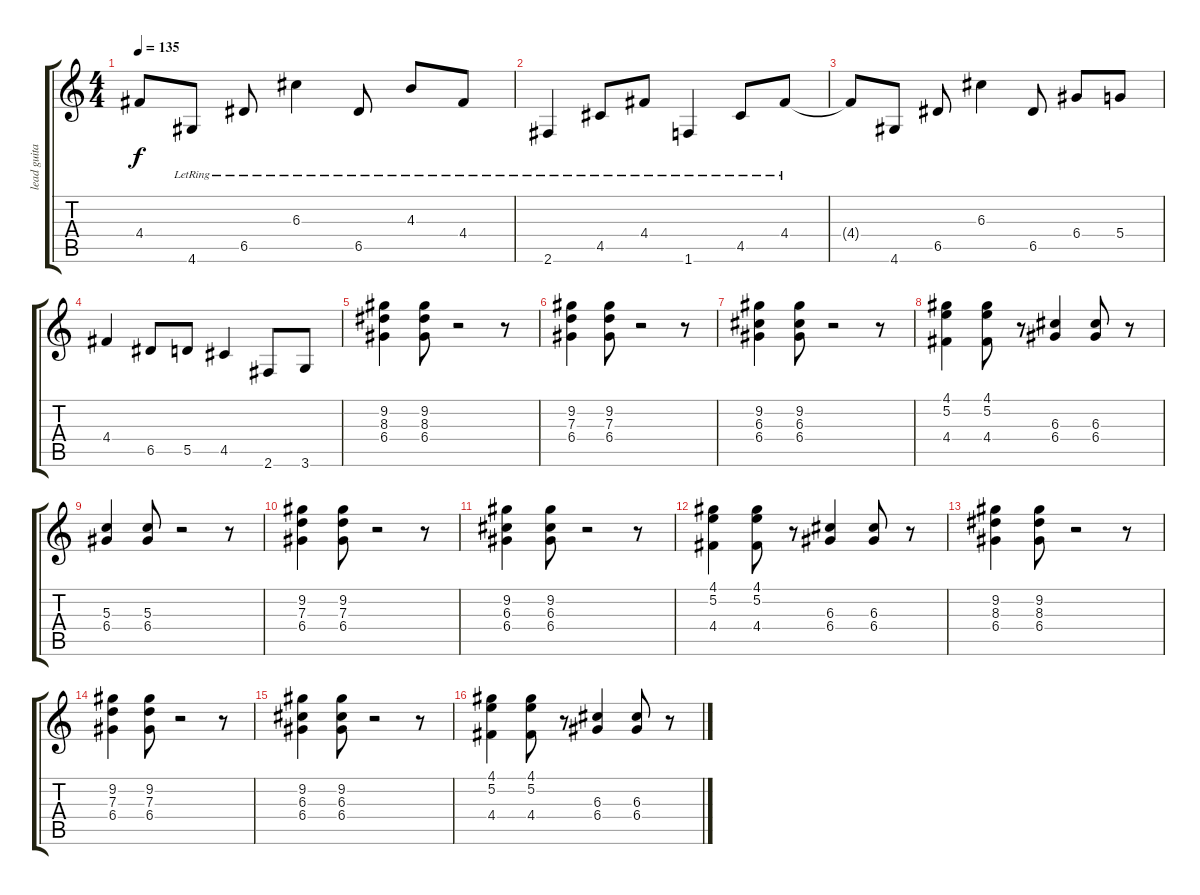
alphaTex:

\track ("lead guitar" "lead guita") {instrument distortionguitar}
\staff {score tabs}
\tuning (E4 B3 G3 D3 A2 E2) {hide}
\ts (4 4)
\tempo 135
\clef g2
\ks c
4.4{t}.8{dy f} 4.6{lr}.8 6.5{lr}.8 6.3{lr}.4 6.5{lr}.8 4.3{lr}.8 4.4{lr}.8 |
2.6{lr}.4 4.5{lr}.8 4.4{lr}.8 1.6{lr}.4 4.5{lr}.8 4.4{lr}.8 |
4.4{t}.8 4.6.8 6.5.8 6.3.4 6.5.8 6.4.8{instrument distortionguitar} 5.4.8 |
4.4.4 6.5.8 5.5.8 4.5.4 2.6.8 3.6.8 |
(9.2 8.3 6.4).4 (9.2 8.3 6.4).8 r.2 r.8 |
(9.2 7.3 6.4).4 (9.2 7.3 6.4).8 r.2 r.8 |
(9.2 6.3 6.4).4 (9.2 6.3 6.4).8 r.2 r.8 |
(4.1 5.2 4.4).4 (4.1 5.2 4.4).8 r.8 (6.3 6.4).4 (6.3 6.4).8 r.8 |
(5.3 6.4).4 (5.3 6.4).8 r.2 r.8 |
(9.2 7.3 6.4).4 (9.2 7.3 6.4).8 r.2 r.8 |
(9.2 6.3 6.4).4 (9.2 6.3 6.4).8 r.2 r.8 |
(4.1 5.2 4.4).4 (4.1 5.2 4.4).8 r.8 (6.3 6.4).4 (6.3 6.4).8 r.8 |
(9.2 8.3 6.4).4 (9.2 8.3 6.4).8 r.2 r.8 |
(9.2 7.3 6.4).4 (9.2 7.3 6.4).8 r.2 r.8 |
(9.2 6.3 6.4).4 (9.2 6.3 6.4).8 r.2 r.8 |
(4.1 5.2 4.4).4 (4.1 5.2 4.4).8 r.8 (6.3 6.4).4 (6.3 6.4).8 r.8
